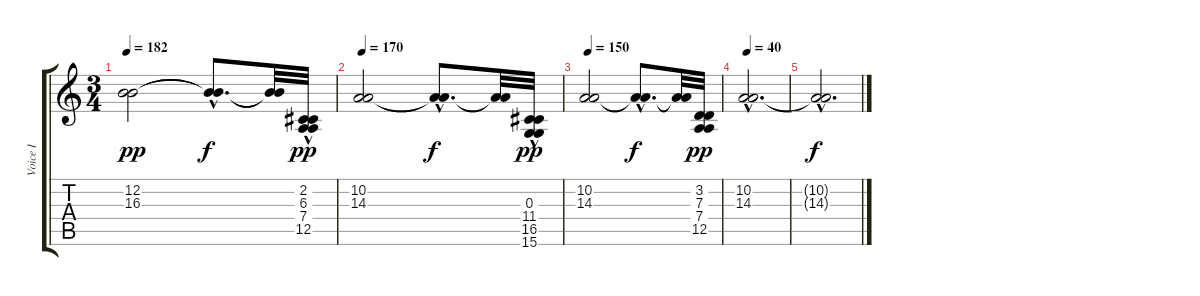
\track ("Voice I" "Voice I") {instrument stringensemble1}
\staff {score tabs}
\tuning (E4 B3 G3 D3 A2 E2) {hide}
\ts (3 4)
\tempo 182
\clef g2
\ks c
(12.2 16.3).2{dy pp} (12.2{hac t} 16.3{hac t}).8{d dy f} (12.2{t} 16.3{t}).32 (2.2{hac} 6.3{hac} 7.4{hac} 12.5{hac}).32{dy pp} |
\tempo 170
(10.2 14.3).2 (10.2{hac t} 14.3{hac t}).8{d dy f} (10.2{t} 14.3{t}).32 (0.3{hac} 11.4{hac} 16.5{hac} 15.6{hac}).32{dy pp} |
\tempo 150
(10.2 14.3).2 (10.2{hac t} 14.3{hac t}).8{d dy f} (10.2{t} 14.3{t}).32 (3.2 7.3 7.4 12.5).32{dy pp} |
\tempo 40
(10.2{hac} 14.3{hac}).2{d} |
(10.2{hac t} 14.3{hac t}).2{d dy f}
